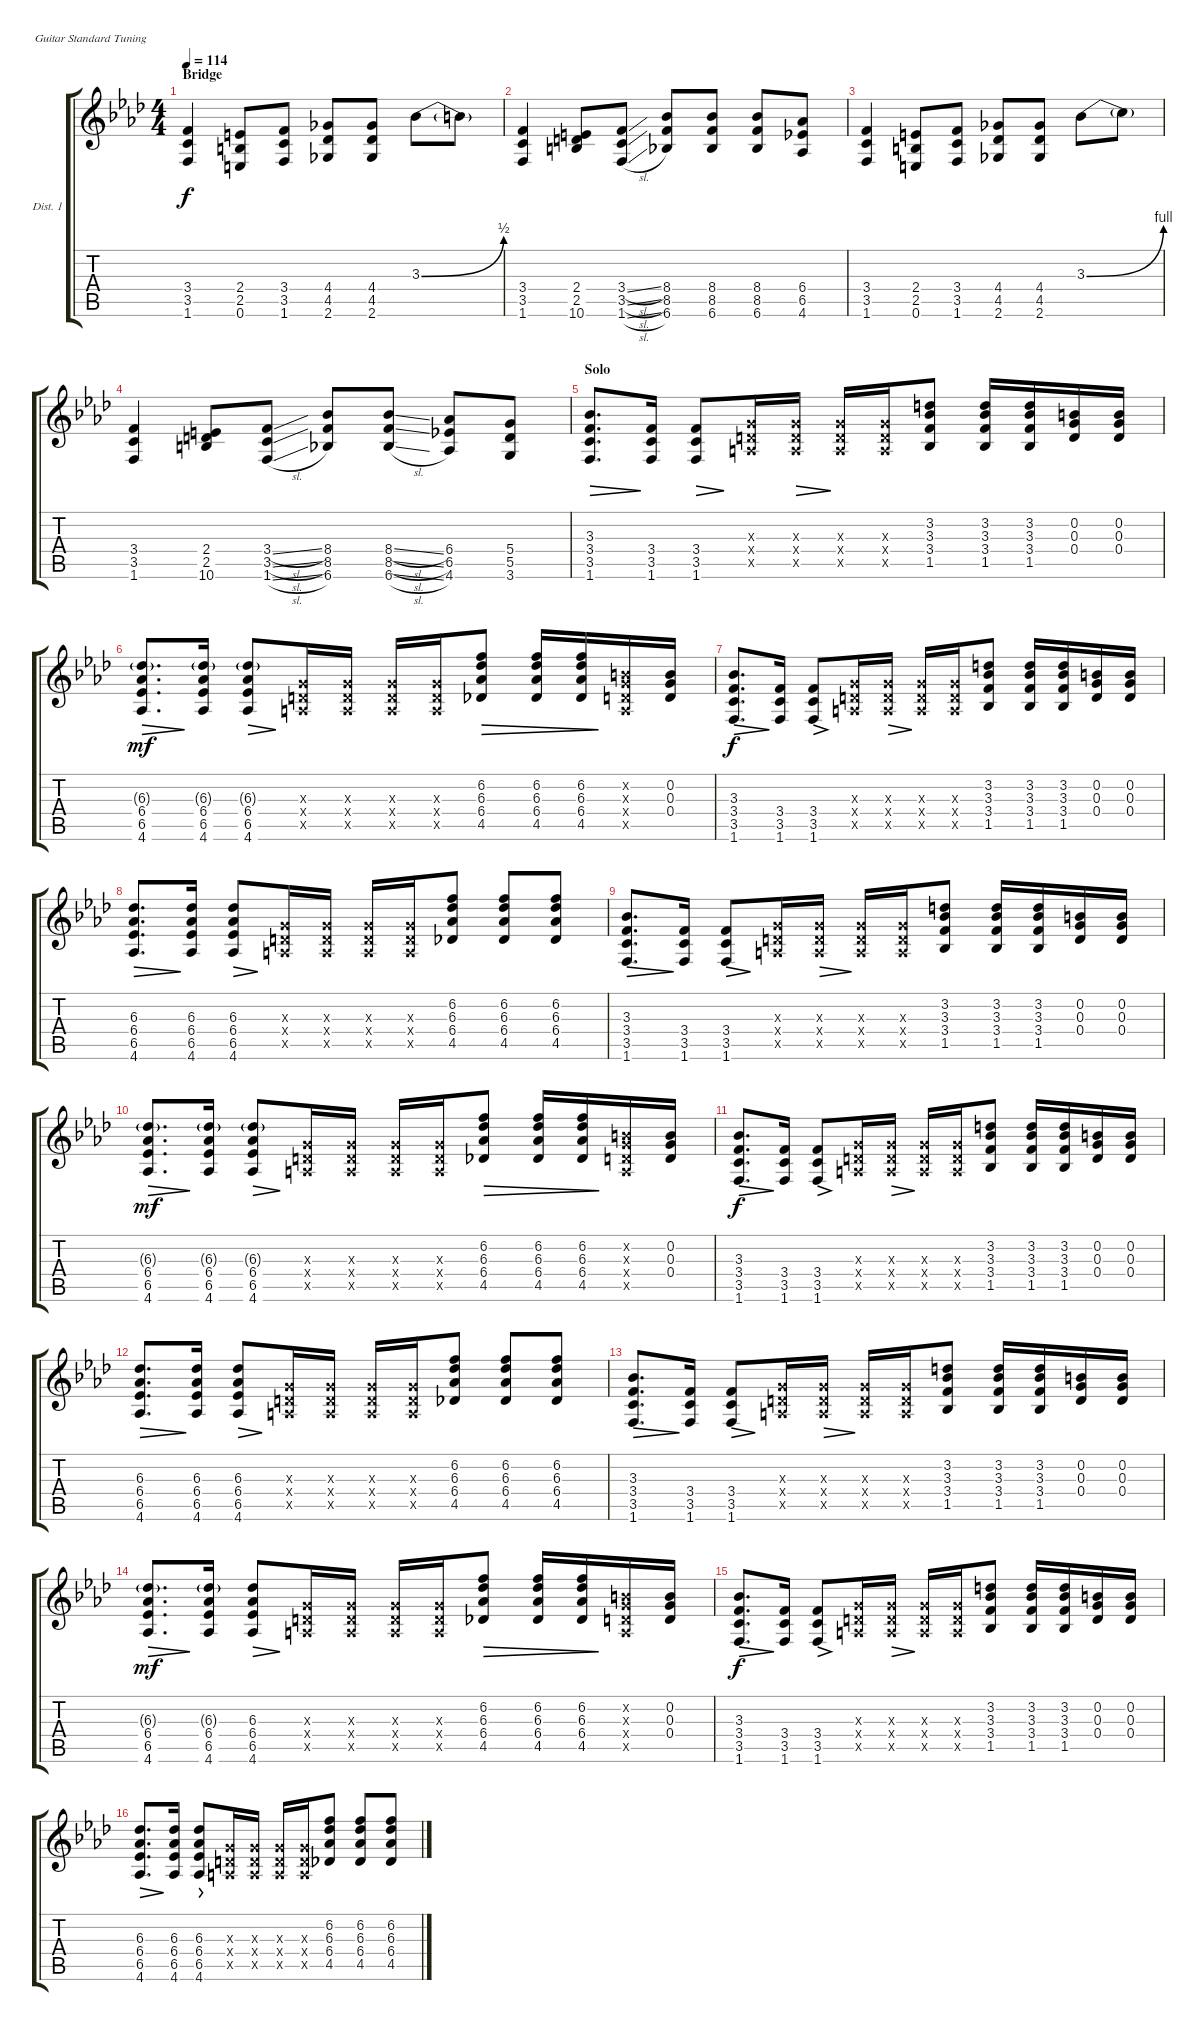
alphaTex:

\defaultSystemsLayout 4
\bracketExtendMode groupsimilarinstruments
\firstSystemTrackNameOrientation horizontal
\otherSystemsTrackNameOrientation horizontal
\track ("Guitar 1" "Dist. 1") {instrument distortionguitar}
\staff {score tabs}
\tuning (E4 B3 G3 D3 A2 E2)
\ts (4 4)
\section ("" "Bridge")
\tempo 114
\clef g2
\ks ab
(1.6 3.5 3.4).4{dy f} (2.4 2.5 0.6).8 (3.4 3.5 1.6).8 (4.4 4.5 2.6).8 (4.4 4.5 2.6).8 3.3{be (bend 0 0 15.6 2)}.8 3.3{t}.8 |
(1.6 3.5 3.4).4 (2.4 2.5 10.6).8 (3.4{sl} 3.5{sl} 1.6{sl}).8 (8.4 8.5 6.6).8 (8.4 8.5 6.6).8 (8.4 8.5 6.6).8 (6.4 6.5 4.6).8 |
(1.6 3.5 3.4).4 (2.4 2.5 0.6).8 (3.4 3.5 1.6).8 (4.4 4.5 2.6).8 (4.4 4.5 2.6).8 3.3{be (bend 0 0 15 4)}.8 3.3{t}.8 |
(1.6 3.5 3.4).4 (2.4 2.5 10.6).8 (3.4{sl} 3.5{sl} 1.6{sl}).8 (8.4 8.5 6.6).8 (8.4{sl} 8.5{sl} 6.6{sl}).8 (6.4 6.5 4.6).8 (5.4 5.5 3.6).8 |
\section ("" "Solo")
(1.6 3.5 3.4 3.3).8{d dec} (3.4 3.5 1.6).16 (1.6 3.5 3.4).8{dec} (0.5{x} 0.4{x} 0.3{x}).16 (0.3{x} 0.4{x} 0.5{x}).16{dec} (0.3{x} 0.4{x} 0.5{x}).16 (0.3{x} 0.4{x} 0.5{x}).16 (1.5 3.4 3.3 3.2).8 (3.2 1.5 3.4 3.3).16 (3.2 3.3 3.4 1.5).16 (0.2 0.4 0.3).16 (0.2 0.3 0.4).16 |
(4.6 6.5 6.4 6.3{g}).8{d dec dy mf} (6.3{g} 6.4 6.5 4.6).16 (6.3{g} 6.4 6.5 4.6).8{dec} (0.5{x} 0.4{x} 0.3{x}).16 (0.5{x} 0.4{x} 0.3{x}).16 (0.5{x} 0.4{x} 0.3{x}).16 (0.5{x} 0.4{x} 0.3{x}).16 (6.2 6.3 6.4 4.5).8{dec} (4.5 6.2 6.3 6.4).16{dec} (4.5 6.4 6.3 6.2).16{dec} (0.5{x} 0.4{x} 0.3{x} 0.2{x}).16 (0.2 0.3 0.4).16 |
(1.6 3.5 3.4 3.3).8{d dec dy f} (3.4 3.5 1.6).16 (1.6 3.5 3.4).8{dec} (0.5{x} 0.4{x} 0.3{x}).16 (0.3{x} 0.4{x} 0.5{x}).16{dec} (0.3{x} 0.4{x} 0.5{x}).16 (0.3{x} 0.4{x} 0.5{x}).16 (1.5 3.4 3.3 3.2).8 (3.2 1.5 3.4 3.3).16 (3.2 3.3 3.4 1.5).16 (0.2 0.4 0.3).16 (0.2 0.3 0.4).16 |
(4.6 6.5 6.4 6.3).8{d dec} (6.3 6.4 6.5 4.6).16 (4.6 6.5 6.4 6.3).8{dec} (0.5{x} 0.4{x} 0.3{x}).16 (0.5{x} 0.4{x} 0.3{x}).16 (0.5{x} 0.4{x} 0.3{x}).16 (0.5{x} 0.4{x} 0.3{x}).16 (4.5 6.4 6.3 6.2).8 (6.2 6.4 6.3 4.5).8 (6.2 6.3 6.4 4.5).8 |
(1.6 3.5 3.4 3.3).8{d dec} (3.4 3.5 1.6).16 (1.6 3.5 3.4).8{dec} (0.5{x} 0.4{x} 0.3{x}).16 (0.3{x} 0.4{x} 0.5{x}).16{dec} (0.3{x} 0.4{x} 0.5{x}).16 (0.3{x} 0.4{x} 0.5{x}).16 (1.5 3.4 3.3 3.2).8 (3.2 1.5 3.4 3.3).16 (3.2 3.3 3.4 1.5).16 (0.2 0.4 0.3).16 (0.2 0.3 0.4).16 |
(4.6 6.5 6.4 6.3{g}).8{d dec dy mf} (6.3{g} 6.4 6.5 4.6).16 (6.3{g} 6.4 6.5 4.6).8{dec} (0.5{x} 0.4{x} 0.3{x}).16 (0.5{x} 0.4{x} 0.3{x}).16 (0.5{x} 0.4{x} 0.3{x}).16 (0.5{x} 0.4{x} 0.3{x}).16 (6.2 6.3 6.4 4.5).8{dec} (4.5 6.2 6.3 6.4).16{dec} (4.5 6.4 6.3 6.2).16{dec} (0.5{x} 0.4{x} 0.3{x} 0.2{x}).16 (0.2 0.3 0.4).16 |
(1.6 3.5 3.4 3.3).8{d dec dy f} (3.4 3.5 1.6).16 (1.6 3.5 3.4).8{dec} (0.5{x} 0.4{x} 0.3{x}).16 (0.3{x} 0.4{x} 0.5{x}).16{dec} (0.3{x} 0.4{x} 0.5{x}).16 (0.3{x} 0.4{x} 0.5{x}).16 (1.5 3.4 3.3 3.2).8 (3.2 1.5 3.4 3.3).16 (3.2 3.3 3.4 1.5).16 (0.2 0.4 0.3).16 (0.2 0.3 0.4).16 |
(4.6 6.5 6.4 6.3).8{d dec} (6.3 6.4 6.5 4.6).16 (4.6 6.5 6.4 6.3).8{dec} (0.5{x} 0.4{x} 0.3{x}).16 (0.5{x} 0.4{x} 0.3{x}).16 (0.5{x} 0.4{x} 0.3{x}).16 (0.5{x} 0.4{x} 0.3{x}).16 (4.5 6.4 6.3 6.2).8 (6.2 6.4 6.3 4.5).8 (6.2 6.3 6.4 4.5).8 |
(1.6 3.5 3.4 3.3).8{d dec} (3.4 3.5 1.6).16 (1.6 3.5 3.4).8{dec} (0.5{x} 0.4{x} 0.3{x}).16 (0.3{x} 0.4{x} 0.5{x}).16{dec} (0.3{x} 0.4{x} 0.5{x}).16 (0.3{x} 0.4{x} 0.5{x}).16 (1.5 3.4 3.3 3.2).8 (3.2 1.5 3.4 3.3).16 (3.2 3.3 3.4 1.5).16 (0.2 0.4 0.3).16 (0.2 0.3 0.4).16 |
(4.6 6.5 6.4 6.3{g}).8{d dec dy mf} (6.3{g} 6.4 6.5 4.6).16 (6.3 6.4 6.5 4.6).8{dec} (0.5{x} 0.4{x} 0.3{x}).16 (0.5{x} 0.4{x} 0.3{x}).16 (0.5{x} 0.4{x} 0.3{x}).16 (0.5{x} 0.4{x} 0.3{x}).16 (6.2 6.3 6.4 4.5).8{dec} (4.5 6.2 6.3 6.4).16{dec} (4.5 6.4 6.3 6.2).16{dec} (0.5{x} 0.4{x} 0.3{x} 0.2{x}).16 (0.2 0.3 0.4).16 |
(1.6 3.5 3.4 3.3).8{d dec dy f} (3.4 3.5 1.6).16 (1.6 3.5 3.4).8{dec} (0.5{x} 0.4{x} 0.3{x}).16 (0.3{x} 0.4{x} 0.5{x}).16{dec} (0.3{x} 0.4{x} 0.5{x}).16 (0.3{x} 0.4{x} 0.5{x}).16 (1.5 3.4 3.3 3.2).8 (3.2 1.5 3.4 3.3).16 (3.2 3.3 3.4 1.5).16 (0.2 0.4 0.3).16 (0.2 0.3 0.4).16 |
(4.6 6.5 6.4 6.3).8{d dec} (6.3 6.4 6.5 4.6).16 (4.6 6.5 6.4 6.3).8{dec} (0.5{x} 0.4{x} 0.3{x}).16 (0.5{x} 0.4{x} 0.3{x}).16 (0.5{x} 0.4{x} 0.3{x}).16 (0.5{x} 0.4{x} 0.3{x}).16 (4.5 6.4 6.3 6.2).8 (6.2 6.4 6.3 4.5).8 (6.2 6.3 6.4 4.5).8
